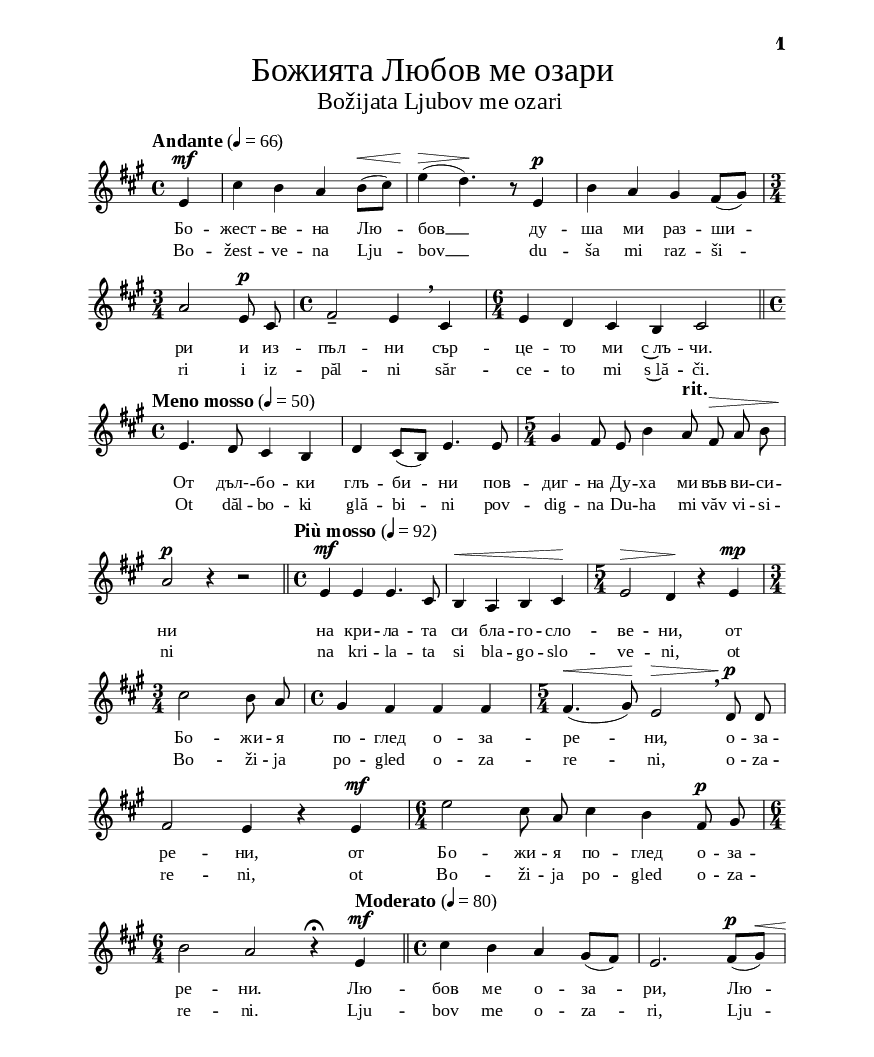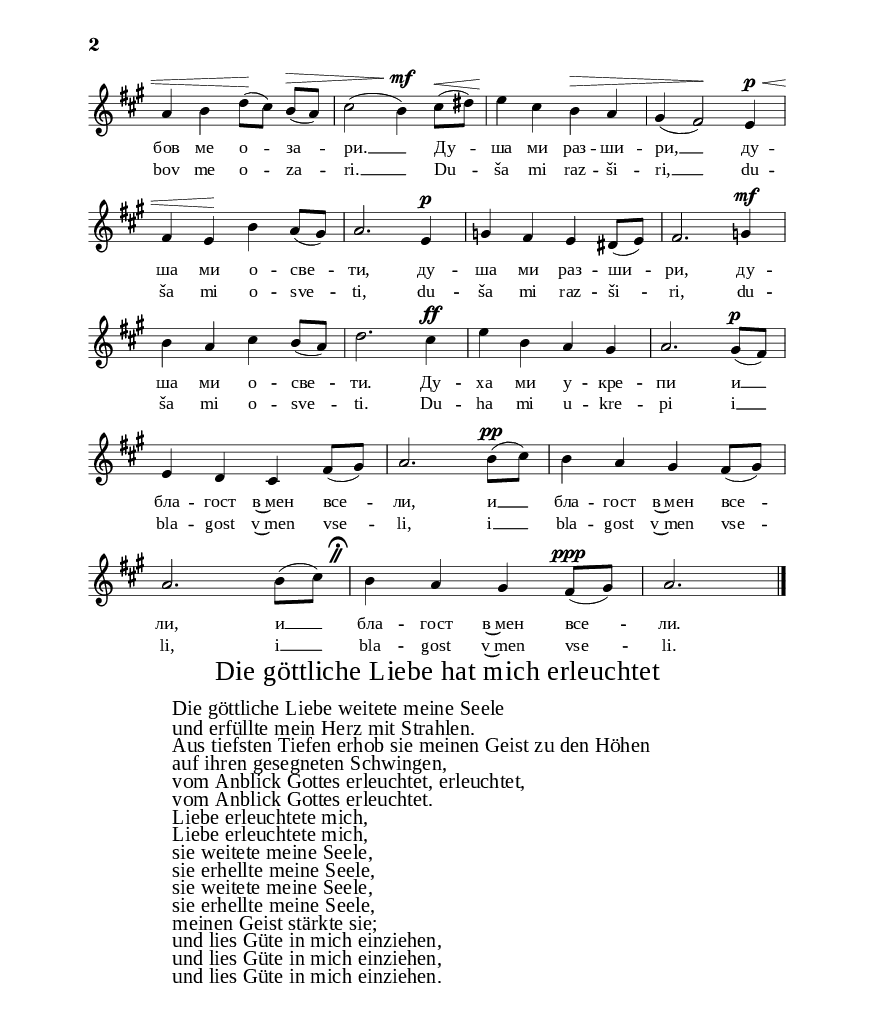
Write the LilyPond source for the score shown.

\version "2.24.3"

% include paper part and global functions
\include "include/globals.ily"

\bookpart {
  \label #'ref206
  \tocItem \markup "Божията Любов ме озари – Božijata Ljubov me ozari  "
  \include "include/bookpart-paper.ily"
  \score {
    \include "include/score-layout.ily"

    \new Voice \absolute {
      \clef treble
      \key a \major
      \time 4/4
      \tempoFunc "Andante" 4 "66"
      \autoBeamOff
      \partial 4
      e'4 ^\mf  | % 2
      cis''4  b'4  a'4  b'8 ( [ ^\<
      cis''8 ) ] | % 3
      e''4 ( ^\! ^\>  d''4. ) \! r8  e'4^\p | % 4
      b'4  a'4  gis'4  fis'8 ( [
      gis'8 ) ] \break| % 5
      \time 3/4  | % 5
      a'2  e'8  ^\p  cis'8   | % 6
      \time 4/4  | % 6
      fis'2 --  e'4   \breathe cis'4 | % 7
      \time 6/4  | % 7
      e'4  d'4  cis'4  b4  cis'2 \bar
      "||"
      \time 4/4  \break | % 8
      | % 8
      \tempoFunc "Meno mosso" 4 "50"
      e'4.  d'8  cis'4  b4 | % 9
      d'4  cis'8 ( [  b8 ) ]  e'4.  e'8
      |
      \time 5/4  |
      gis'4  fis'8   e'8  b'4 \tempo "rit." a'8
      fis'8 ^\>  a'8  b'8
      \break | % 11
      a'2 ^\! ^\p r4 r2 \bar "||"
      \time 4/4   | % 12
      \tempoFunc "Più mosso" 4 "92" e'4 ^\mf

      e'4
      e'4.   cis'8 | % 13
      b4 ^\<  a4  b4  cis'4 ^\!  | % 14
      \time 5/4  | % 14
      e'2 ^\>  d'4 ^\! r4  e'4 ^\mp \break | % 15
      \time 3/4  | % 15
      cis''2  b'8   a'8  | % 16
      \time 4/4  | % 16
      gis'4  fis'4  fis'4  fis'4 | % 17
      \time 5/4  | % 17
      fis'4. ( ^\<  gis'8 ) ^\!  e'2 ^\> \breathe d'8 
      ^\!  ^\p  d'8 \break | % 18
      fis'2  e'4 r4  e'4 ^\mf | % 19
      \time 6/4  | % 19
      e''2  cis''8   a'8   cis''4
      b'4  fis'8  ^\p  gis'8 | \time 6/4 \break 

      b'2  a'2 r4 ^\fermata
      \tempoFunc "Moderato" 4 "80"
      e'4
      ^\mf | % 21
      \time 4/4  | \bar "||" % 21
      cis''4  b'4  a'4  gis'8 ( [
      fis'8 ) ]  | % 22
      e'2.  fis'8 ( [ ^\p  gis'8 ) ] ^\< \break | % 23
      a'4  b'4  d''8 ( [ ^\!  cis''8 )
      ]  b'8 ( [ ^\>  a'8 ) ] | % 24
      cis''2 (  b'4 ) ^\! ^\mf  cis''8 ( [ ^\<
      dis''8 ) ] | % 25
      e''4 ^\!  cis''4  b'4 ^\>  a'4 | % 26
      gis'4 (  fis'2 ) ^\!  e'4 ^\p ^\< \break | % 27
      fis'4  e'4 ^\! b'4  a'8 ( [
      gis'8 ) ] | % 28
      a'2.  e'4 ^\p | % 29
      g'4  fis'4  e'4  dis'8 ( [  e'8
      ) ] |
      fis'2.  g'4 ^\mf \break | % 31
      b'4  a'4  cis''4  b'8 ( [  a'8
      ) ] | % 32
      d''2.  cis''4 ^\ff  | % 33
      e''4  b'4  a'4  gis'4 | % 34
      a'2.  gis'8 ( [ ^\p  fis'8 ) ] \break | % 35
      e'4  d'4  cis'4  fis'8 ( [  gis'8
      ) ] | % 36
      a'2.  b'8 ( [ ^\pp  cis''8 ) ]
      | % 37
      b'4  a'4  gis'4  fis'8 ( [
      gis'8 ) ] | \break % 38
      a'2.  b'8 ( [  cis''8 ) ]
      ^\markup { 
        \override #'(baseline-skip . 1.2)        
        \column {
          \line { "   " \musicglyph #"scripts.ufermata"}
          \line { "   " \musicglyph #"scripts.caesura.straight" }
        } 
      }
      | % 39
      b'4  a'4  gis'4  fis'8 ( [ ^\ppp
      gis'8 ) ] |
      a'2. \bar "|."
    }

    \addlyrics {
      Бо -- жест -- ве -- на Лю -- бов __
      ду -- ша ми раз -- ши -- ри
      и из -- пъл -- ни сър -- це -- то
      ми с~лъ -- чи. От "дъл-" -- бо -- ки
      глъ -- би -- ни пов -- диг -- на
      Ду -- ха ми във ви -- си -- ни на
      кри -- ла -- та си бла -- го -- сло
      -- ве -- ни, от Бо -- жи -- я по --
      глед о -- за -- ре -- ни, о -- за
      -- ре -- ни, от Бо -- жи -- я по --
      глед о -- за -- ре -- ни. Лю -- бов
      ме о -- за -- ри, Лю -- бов
      ме о -- за -- ри. __ Ду --
      ша ми раз -- ши -- ри,  __ ду --
      ша ми о -- све  -- ти, ду -- ша
      ми раз -- ши  -- ри, ду -- ша ми
      о -- све -- ти. Ду -- ха ми у --
      кре -- пи и __  бла -- гост в~мен
      все -- ли, и __ бла -- гост
      в~мен все -- ли, и __ бла --
      гост в~мен все -- ли.}
      \addlyrics {
      Bo -- žest -- ve -- na Lju -- bov __
      du -- ša mi raz -- ši -- ri
      i iz -- păl -- ni săr -- ce -- to
      mi s~lă -- či. Ot dăl -- bo -- ki
      glă -- bi -- ni pov -- dig -- na
      Du -- ha mi văv vi -- si -- ni na
      kri -- la -- ta si bla -- go -- slo
      -- ve -- ni, ot Bo -- ži -- ja po --
      gled o -- za -- re -- ni, o -- za
      -- re -- ni, ot Bo -- ži -- ja po --
      gled o -- za -- re -- ni. Lju -- bov
      me o -- za -- ri, Lju -- bov
      me o -- za -- ri. __ Du --
      ša mi raz -- ši -- ri,  __ du --
      ša mi o -- sve  -- ti, du -- ša
      mi raz -- ši  -- ri, du -- ša mi
      o -- sve -- ti. Du -- ha mi u --
      kre -- pi i __  bla -- gost v~men
      vse -- li, i __ bla -- gost
      v~men vse -- li, i  __ bla --
      gost v~men vse -- li.}


        \header {
          title = \titleFunc "Божията Любов ме озари " " Božijata Ljubov me ozari"
        }

        \midi{}

      } % score



      % include foreign translation(s) of the song
      \version "2.24.3"

\markup \fill-line { \fontsize #deTitleFontSize "Die göttliche Liebe hat mich erleuchtet" }
\markup \null
\markup \null
\markup \fontsize #deCoupletFontSize {
  \hspace #10
  \override #`(baseline-skip . ,deCoupletBaselineSkip)

  \column {


    \line { " "Die göttliche Liebe weitete meine Seele  }

    \line { " "und erfüllte mein Herz mit Strahlen.  }

    \line { " "Aus tiefsten Tiefen erhob sie meinen Geist zu den Höhen  }

    \line { " "auf ihren gesegneten Schwingen,   }

    \line { " "vom Anblick Gottes erleuchtet, erleuchtet,  }

    \line { " "vom Anblick Gottes erleuchtet.   }

    \line { " "Liebe erleuchtete mich,   }

    \line { " "Liebe erleuchtete mich,  }

    \line { " "sie weitete meine Seele,   }

    \line { " "sie erhellte meine Seele,   }

    \line { " "sie weitete meine Seele,   }

    \line { " "sie erhellte meine Seele,   }

    \line { " "meinen Geist stärkte sie;   }

    \line { " "und lies Güte in mich einziehen, }

    \line { " " und lies Güte in mich einziehen, }
    
    \line { " " und lies Güte in mich einziehen.  }
  }
}


    } % bookpart

    % Più mosso
    %
